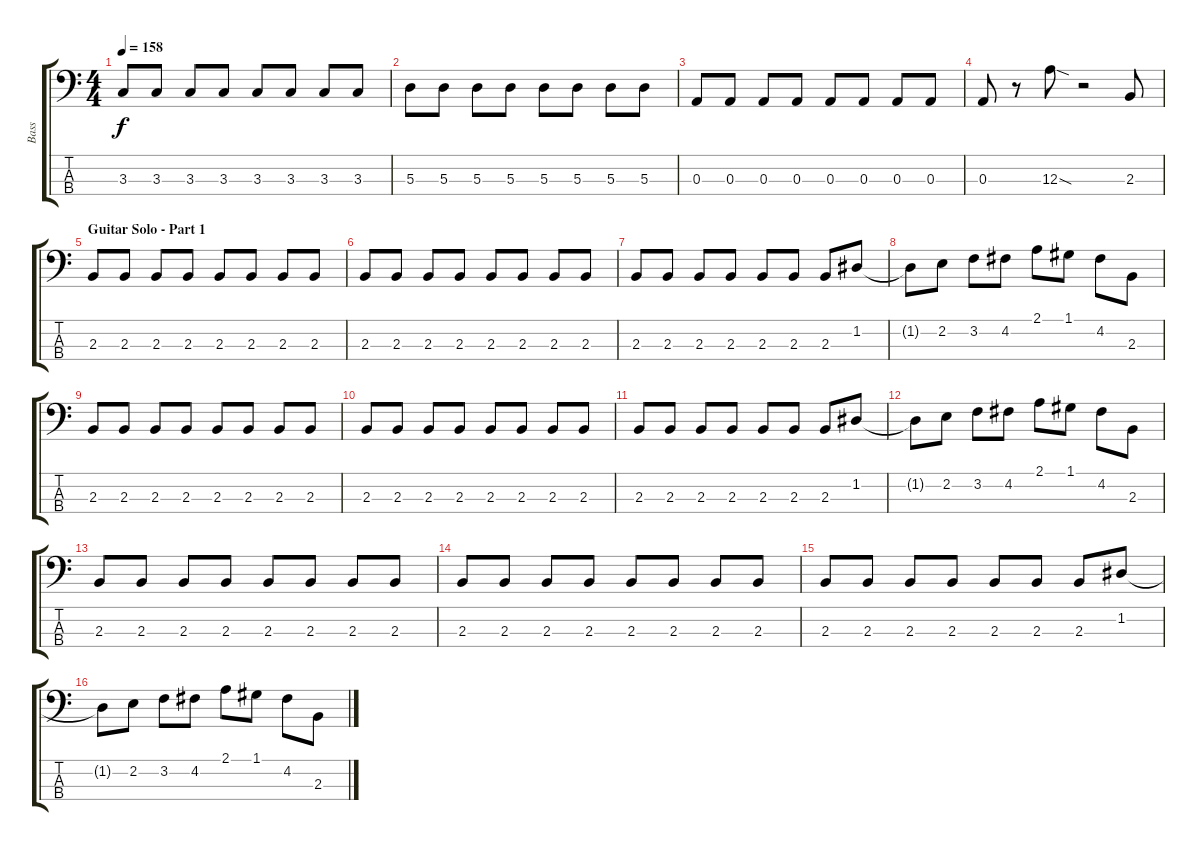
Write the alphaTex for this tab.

\track ("Bass" "Bass") {instrument electricbassfinger}
\staff {score tabs}
\tuning (G2 D2 A1 E1) {hide}
\ts (4 4)
\tempo 158
\clef f4
\ks c
3.3{t}.8{dy f} 3.3.8 3.3.8 3.3.8 3.3.8 3.3.8 3.3.8 3.3.8 |
5.3.8 5.3.8 5.3.8 5.3.8 5.3.8 5.3.8 5.3.8 5.3.8 |
0.3.8 0.3.8 0.3.8 0.3.8 0.3.8 0.3.8 0.3.8 0.3.8 |
0.3.8 r.8 12.3{sod}.8 r.2 2.3.8 |
\section ("" "Guitar Solo - Part 1")
2.3.8 2.3.8 2.3.8 2.3.8 2.3.8 2.3.8 2.3.8 2.3.8 |
2.3.8 2.3.8 2.3.8 2.3.8 2.3.8 2.3.8 2.3.8 2.3.8 |
2.3.8 2.3.8 2.3.8 2.3.8 2.3.8 2.3.8 2.3.8 1.2.8 |
1.2{t}.8 2.2.8 3.2.8 4.2.8 2.1.8 1.1.8 4.2.8 2.3.8 |
2.3.8 2.3.8 2.3.8 2.3.8 2.3.8 2.3.8 2.3.8 2.3.8 |
2.3.8 2.3.8 2.3.8 2.3.8 2.3.8 2.3.8 2.3.8 2.3.8 |
2.3.8 2.3.8 2.3.8 2.3.8 2.3.8 2.3.8 2.3.8 1.2.8 |
1.2{t}.8 2.2.8 3.2.8 4.2.8 2.1.8 1.1.8 4.2.8 2.3.8 |
2.3.8 2.3.8 2.3.8 2.3.8 2.3.8 2.3.8 2.3.8 2.3.8 |
2.3.8 2.3.8 2.3.8 2.3.8 2.3.8 2.3.8 2.3.8 2.3.8 |
2.3.8 2.3.8 2.3.8 2.3.8 2.3.8 2.3.8 2.3.8 1.2.8 |
1.2{t}.8 2.2.8 3.2.8 4.2.8 2.1.8 1.1.8 4.2.8 2.3.8
